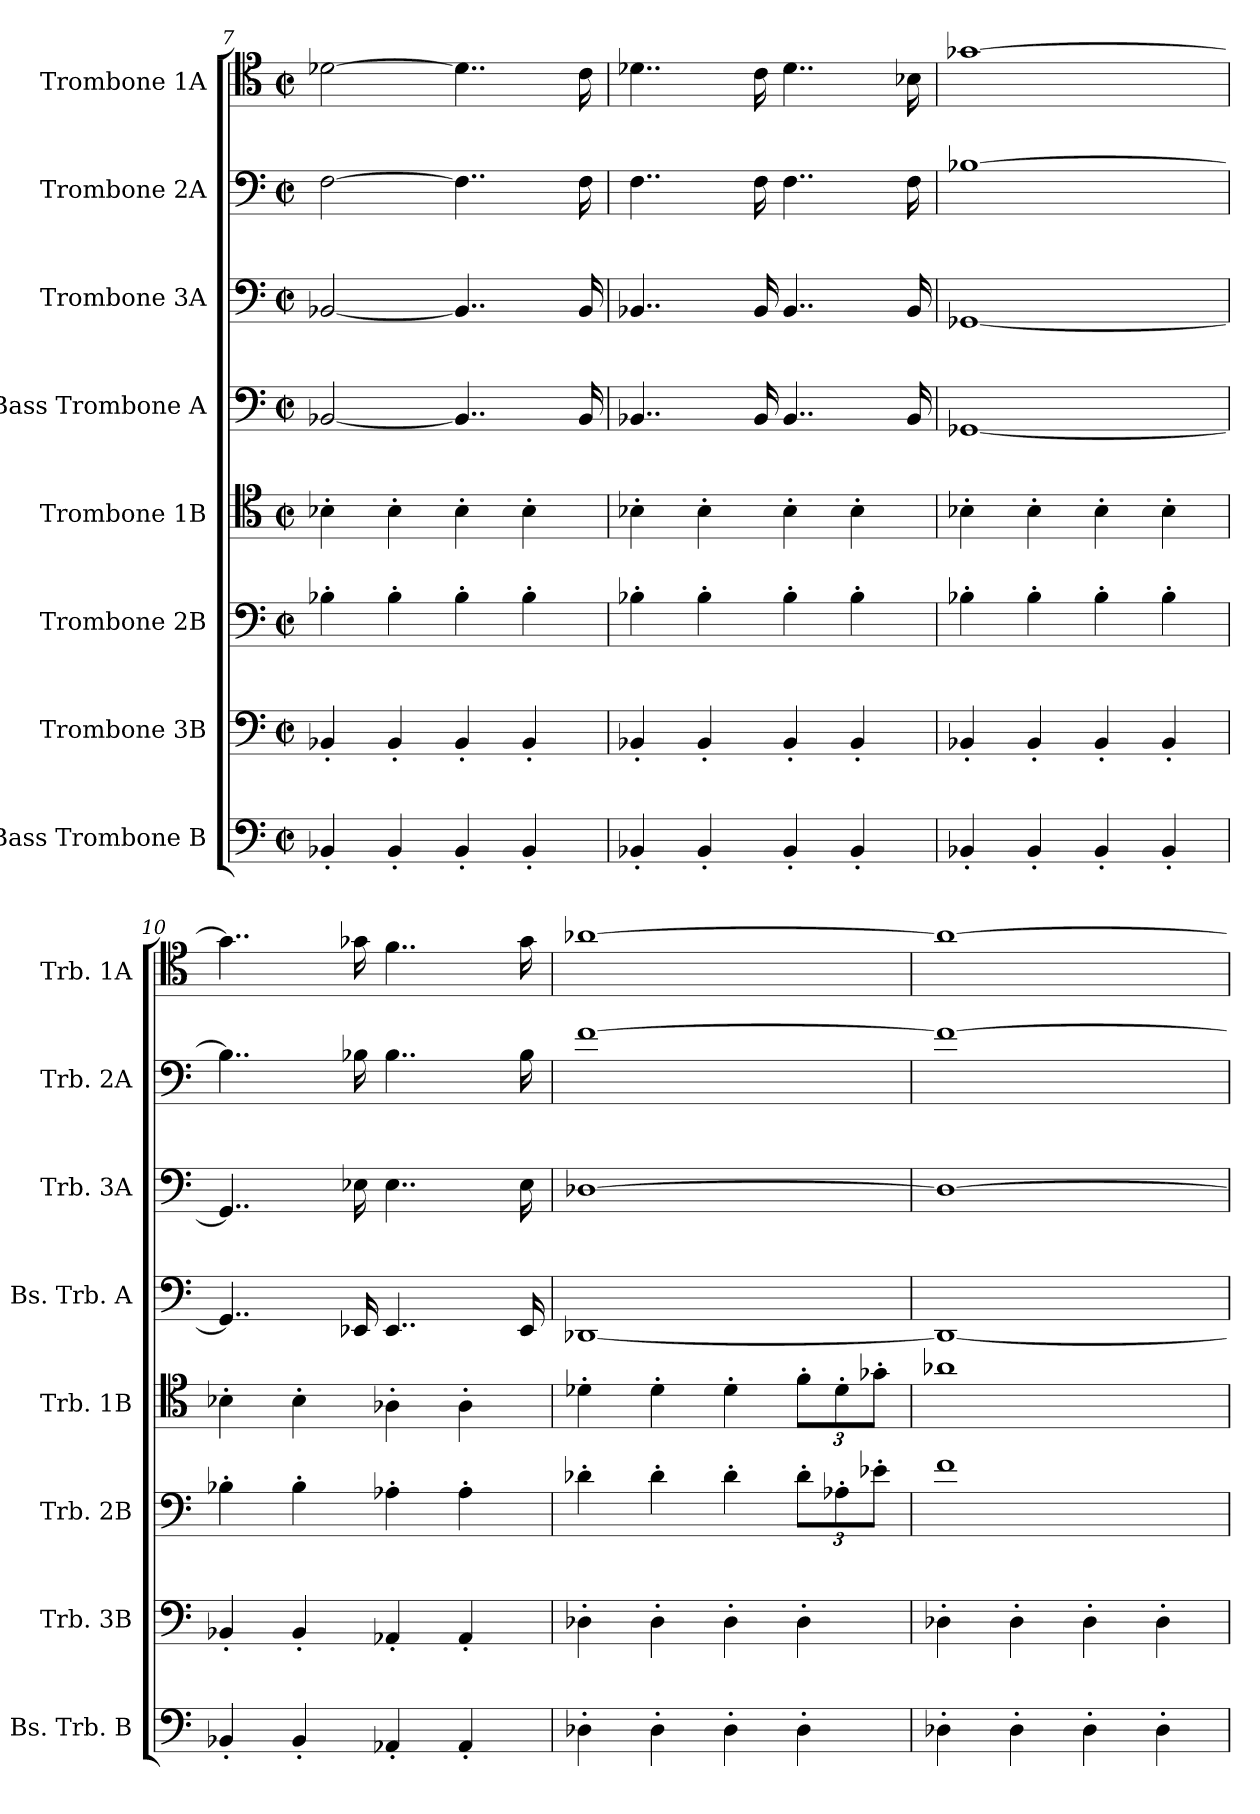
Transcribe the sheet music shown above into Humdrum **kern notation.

**kern	**kern	**kern	**kern	**kern	**kern	**kern	**kern
*part8	*part7	*part6	*part5	*part4	*part3	*part2	*part1
*staff8	*staff7	*staff6	*staff5	*staff4	*staff3	*staff2	*staff1
*I"Bass Trombone B	*I"Trombone 3B	*I"Trombone 2B	*I"Trombone 1B	*I"Bass Trombone A	*I"Trombone 3A	*I"Trombone 2A	*I"Trombone 1A
*I'Bs. Trb. B	*I'Trb. 3B	*I'Trb. 2B	*I'Trb. 1B	*I'Bs. Trb. A	*I'Trb. 3A	*I'Trb. 2A	*I'Trb. 1A
*clefF4	*clefF4	*clefF4	*clefC4	*clefF4	*clefF4	*clefF4	*clefC4
*k[]	*k[]	*k[]	*k[]	*k[]	*k[]	*k[]	*k[]
*M2/2	*M2/2	*M2/2	*M2/2	*M2/2	*M2/2	*M2/2	*M2/2
*met(c|)	*met(c|)	*met(c|)	*met(c|)	*met(c|)	*met(c|)	*met(c|)	*met(c|)
=7	=7	=7	=7	=7	=7	=7	=7
4BB-X'/	4BB-X'/	4B-X'\	4B-X'\	[2BB-X/	[2BB-X/	[2F\	[2d-X\
4BB-'/	4BB-'/	4B-'\	4B-'\	.	.	.	.
4BB-'/	4BB-'/	4B-'\	4B-'\	4..BB-/]	4..BB-/]	4..F\]	4..d-\]
4BB-'/	4BB-'/	4B-'\	4B-'\	.	.	.	.
.	.	.	.	16BB-/	16BB-/	16F\	16c\
=8	=8	=8	=8	=8	=8	=8	=8
4BB-X'/	4BB-X'/	4B-X'\	4B-X'\	4..BB-X/	4..BB-X/	4..F\	4..d-X\
4BB-'/	4BB-'/	4B-'\	4B-'\	.	.	.	.
.	.	.	.	16BB-/	16BB-/	16F\	16c\
4BB-'/	4BB-'/	4B-'\	4B-'\	4..BB-/	4..BB-/	4..F\	4..d-\
4BB-'/	4BB-'/	4B-'\	4B-'\	.	.	.	.
.	.	.	.	16BB-/	16BB-/	16F\	16B-X\
!!LO:PB:g=z
=9	=9	=9	=9	=9	=9	=9	=9
4BB-X'/	4BB-X'/	4B-X'\	4B-X'\	[1GG-X	[1GG-X	[1B-X	[1g-X
4BB-'/	4BB-'/	4B-'\	4B-'\	.	.	.	.
4BB-'/	4BB-'/	4B-'\	4B-'\	.	.	.	.
4BB-'/	4BB-'/	4B-'\	4B-'\	.	.	.	.
=10	=10	=10	=10	=10	=10	=10	=10
4BB-X'/	4BB-X'/	4B-X'\	4B-X'\	4..GG-/]	4..GG-/]	4..B-\]	4..g-\]
4BB-'/	4BB-'/	4B-'\	4B-'\	.	.	.	.
.	.	.	.	16EE-X/	16E-X\	16B-X\	16g-X\
4AA-X'/	4AA-X'/	4A-X'\	4A-X'\	4..EE-/	4..E-\	4..B-\	4..f\
4AA-'/	4AA-'/	4A-'\	4A-'\	.	.	.	.
.	.	.	.	16EE-/	16E-\	16B-\	16g-\
=11	=11	=11	=11	=11	=11	=11	=11
4D-X'\	4D-X'\	4d-X'\	4d-X'\	[1DD-X	[1D-X	[1f	[1a-X
4D-'\	4D-'\	4d-'\	4d-'\	.	.	.	.
4D-'\	4D-'\	4d-'\	4d-'\	.	.	.	.
*	*	*Xbrackettup	*Xbrackettup	*	*	*	*
4D-'\	4D-'\	12d-'\L	12f'\L	.	.	.	.
.	.	12A-X'\	12d-'\	.	.	.	.
.	.	12e-X'\J	12g-X'\J	.	.	.	.
=12	=12	=12	=12	=12	=12	=12	=12
4D-X'\	4D-X'\	1f	1a-X	1DD-_	1D-_	1f_	1a-_
4D-'\	4D-'\	.	.	.	.	.	.
4D-'\	4D-'\	.	.	.	.	.	.
4D-'\	4D-'\	.	.	.	.	.	.
=	=	=	=	=	=	=	=
*-	*-	*-	*-	*-	*-	*-	*-
